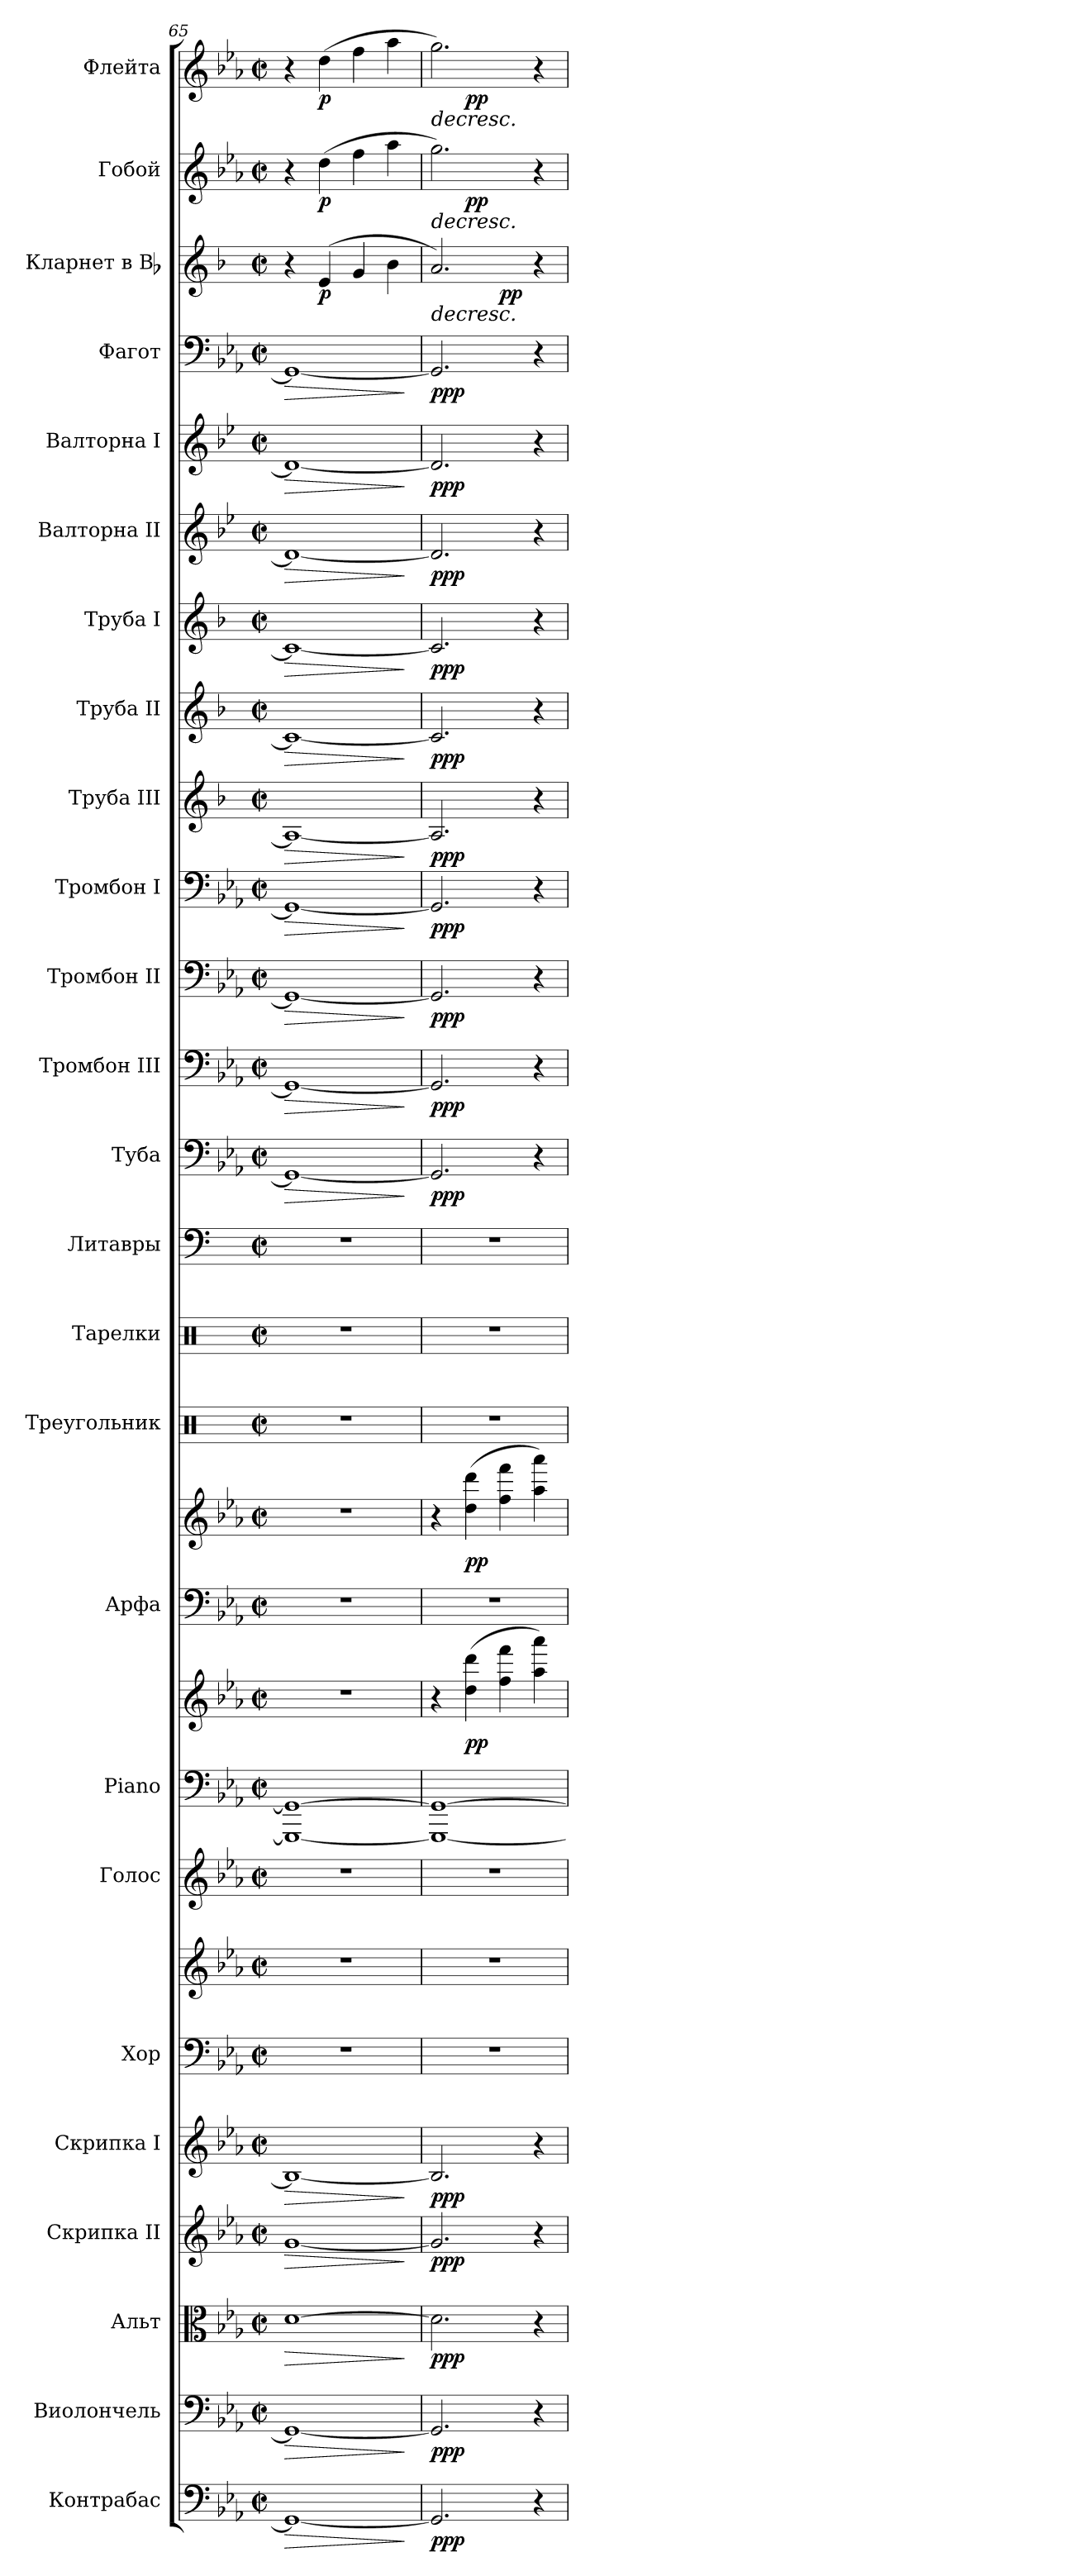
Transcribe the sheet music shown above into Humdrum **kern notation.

**kern	**dynam	**kern	**dynam	**kern	**dynam	**kern	**dynam	**kern	**dynam	**kern	**kern	**kern	**kern	**kern	**dynam	**kern	**kern	**dynam	**kern	**kern	**kern	**kern	**dynam	**kern	**dynam	**kern	**dynam	**kern	**dynam	**kern	**dynam	**kern	**dynam	**kern	**dynam	**kern	**dynam	**kern	**dynam	**kern	**dynam	**kern	**dynam	**kern	**dynam	**kern	**dynam
*part25	*part25	*part24	*part24	*part23	*part23	*part22	*part22	*part21	*part21	*part20	*part20	*part19	*part18	*part18	*part18	*part17	*part17	*part17	*part16	*part15	*part14	*part13	*part13	*part12	*part12	*part11	*part11	*part10	*part10	*part9	*part9	*part8	*part8	*part7	*part7	*part6	*part6	*part5	*part5	*part4	*part4	*part3	*part3	*part2	*part2	*part1	*part1
*staff28	*staff28	*staff27	*staff27	*staff26	*staff26	*staff25	*staff25	*staff24	*staff24	*staff23	*staff22	*staff21	*staff20	*staff19	*staff19/20	*staff18	*staff17	*staff17/18	*staff16	*staff15	*staff14	*staff13	*staff13	*staff12	*staff12	*staff11	*staff11	*staff10	*staff10	*staff9	*staff9	*staff8	*staff8	*staff7	*staff7	*staff6	*staff6	*staff5	*staff5	*staff4	*staff4	*staff3	*staff3	*staff2	*staff2	*staff1	*staff1
*I"Контрабас	*	*I"Виолончель	*	*I"Альт	*	*I"Скрипка II	*	*I"Скрипка I	*	*I"Хор	*	*I"Голос	*I"Piano	*	*	*I"Арфа	*	*	*I"Треугольник	*I"Тарелки	*I"Литавры	*I"Туба	*	*I"Тромбон III	*	*I"Тромбон II	*	*I"Тромбон I	*	*I"Труба III	*	*I"Труба II	*	*I"Труба I	*	*I"Валторна II	*	*I"Валторна I	*	*I"Фагот	*	*I"Кларнет в Bb	*	*I"Гобой	*	*I"Флейта	*
*	*	*	*	*	*	*I'Скр. II	*	*I'Скр. I	*	*	*	*	*I'Pno.	*	*	*	*	*	*	*	*	*	*	*I'Тромб. III	*	*I'Тромб. II	*	*I'Тромб. I	*	*I'Трб. III	*	*I'Трб. II	*	*I'Трб. I	*	*I'Валт. II	*	*I'Валт. I	*	*	*	*	*	*	*	*	*
*clefF4	*	*clefF4	*	*clefC3	*	*clefG2	*	*clefG2	*	*clefF4	*clefG2	*clefG2	*clefF4	*clefG2	*	*clefF4	*clefG2	*	*clefX	*clefX	*clefF4	*clefF4	*	*clefF4	*	*clefF4	*	*clefF4	*	*clefG2	*	*clefG2	*	*clefG2	*	*clefG2	*	*clefG2	*	*clefF4	*	*clefG2	*	*clefG2	*	*clefG2	*
*ITrd7c12	*	*	*	*	*	*	*	*	*	*	*	*	*	*	*	*	*	*	*	*	*	*	*	*	*	*	*	*	*	*ITrd1c2	*	*ITrd1c2	*	*ITrd1c2	*	*ITrd4c7	*	*ITrd4c7	*	*	*	*ITrd1c2	*	*	*	*	*
*k[b-e-a-]	*	*k[b-e-a-]	*	*k[b-e-a-]	*	*k[b-e-a-]	*	*k[b-e-a-]	*	*k[b-e-a-]	*k[b-e-a-]	*k[b-e-a-]	*k[b-e-a-]	*k[b-e-a-]	*	*k[b-e-a-]	*k[b-e-a-]	*	*k[]	*k[]	*k[]	*k[b-e-a-]	*	*k[b-e-a-]	*	*k[b-e-a-]	*	*k[b-e-a-]	*	*k[b-e-a-]	*	*k[b-e-a-]	*	*k[b-e-a-]	*	*k[b-e-a-]	*	*k[b-e-a-]	*	*k[b-e-a-]	*	*k[b-e-a-]	*	*k[b-e-a-]	*	*k[b-e-a-]	*
*c:	*	*c:	*	*c:	*	*c:	*	*c:	*	*c:	*c:	*c:	*c:	*c:	*	*c:	*c:	*	*C:	*C:	*a:	*c:	*	*c:	*	*c:	*	*c:	*	*c:	*	*c:	*	*c:	*	*c:	*	*c:	*	*c:	*	*c:	*	*c:	*	*c:	*
*M2/2	*	*M2/2	*	*M2/2	*	*M2/2	*	*M2/2	*	*M2/2	*M2/2	*M2/2	*M2/2	*M2/2	*	*M2/2	*M2/2	*	*M2/2	*M2/2	*M2/2	*M2/2	*	*M2/2	*	*M2/2	*	*M2/2	*	*M2/2	*	*M2/2	*	*M2/2	*	*M2/2	*	*M2/2	*	*M2/2	*	*M2/2	*	*M2/2	*	*M2/2	*
*met(c|)	*	*met(c|)	*	*met(c|)	*	*met(c|)	*	*met(c|)	*	*met(c|)	*met(c|)	*met(c|)	*met(c|)	*met(c|)	*	*met(c|)	*met(c|)	*	*met(c|)	*met(c|)	*met(c|)	*met(c|)	*	*met(c|)	*	*met(c|)	*	*met(c|)	*	*met(c|)	*	*met(c|)	*	*met(c|)	*	*met(c|)	*	*met(c|)	*	*met(c|)	*	*met(c|)	*	*met(c|)	*	*met(c|)	*
=65	=65	=65	=65	=65	=65	=65	=65	=65	=65	=65	=65	=65	=65	=65	=65	=65	=65	=65	=65	=65	=65	=65	=65	=65	=65	=65	=65	=65	=65	=65	=65	=65	=65	=65	=65	=65	=65	=65	=65	=65	=65	=65	=65	=65	=65	=65	=65
!	!LO:HP:b	!	!LO:HP:b	!	!LO:HP:b	!	!LO:HP:b	!	!LO:HP:b	!	!	!	!	!	!	!	!	!	!	!	!	!	!LO:HP:b	!	!LO:HP:b	!	!LO:HP:b	!	!LO:HP:b	!	!LO:HP:b	!	!LO:HP:b	!	!LO:HP:b	!	!LO:HP:b	!	!LO:HP:b	!	!LO:HP:b	!	!	!	!	!	!
1GGGi_<	>	1GGi_<	>	[>1di	>	[<1gi	>	1Bi_<	>	1r	1r	1r	1GGGi_< 1GGi_>	1r	.	1r	1r	.	1r	1r	1r	1GGi_<	>	1GGi_<	>	1GGi_<	>	1GGi_<	>	1Gi_<	>	1Bi_<	>	1Bi_<	>	1Gi_<	>	1Gi_<	>	1GGi_<	>	4r	.	4r	.	4r	.
.	.	.	.	.	.	.	.	.	.	.	.	.	.	.	.	.	.	.	.	.	.	.	.	.	.	.	.	.	.	.	.	.	.	.	.	.	.	.	.	.	.	(4di/	p	(4ddi\	p	(4ddi\	p
.	.	.	.	.	.	.	.	.	.	.	.	.	.	.	.	.	.	.	.	.	.	.	.	.	.	.	.	.	.	.	.	.	.	.	.	.	.	.	.	.	.	4fi/	.	4ffi\	.	4ffi\	.
.	.	.	.	.	.	.	.	.	.	.	.	.	.	.	.	.	.	.	.	.	.	.	.	.	.	.	.	.	.	.	.	.	.	.	.	.	.	.	.	.	.	4a-i\	.	4aa-i\	.	4aa-i\	.
.	]	.	]	.	]	.	]	.	]	.	.	.	.	.	.	.	.	.	.	.	.	.	]	.	]	.	]	.	]	.	]	.	]	.	]	.	]	.	]	.	]	.	.	.	.	.	.
=66	=66	=66	=66	=66	=66	=66	=66	=66	=66	=66	=66	=66	=66	=66	=66	=66	=66	=66	=66	=66	=66	=66	=66	=66	=66	=66	=66	=66	=66	=66	=66	=66	=66	=66	=66	=66	=66	=66	=66	=66	=66	=66	=66	=66	=66	=66	=66
!	!	!	!	!	!	!	!	!	!	!	!	!	!	!	!	!	!	!	!	!	!	!	!	!	!	!	!	!	!	!	!	!	!	!	!	!	!	!	!	!	!	!	!LO:HP:b	!	!LO:HP:b	!	!LO:HP:b
*	*	*	*	*	*	*	*	*	*	*	*	*	*	*	*	*	*	*	*	*	*	*	*	*	*	*	*	*	*	*	*	*	*	*	*	*	*	*	*	*	*	*^	*	*^	*	*^	*
2.GGGi/]	ppp	2.GGi/]	ppp	2.di\]	ppp	2.gi/]	ppp	2.Bi/]	ppp	1r	1r	1r	1GGGi_< 1GGi_>	4r	.	1r	4r	.	1r	1r	1r	2.GGi/]	ppp	2.GGi/]	ppp	2.GGi/]	ppp	2.GGi/]	ppp	2.Gi/]	ppp	2.Bi/]	ppp	2.Bi/]	ppp	2.Gi/]	ppp	2.Gi/]	ppp	2.GGi/]	ppp	2.gi/)	2ryy	>	2.ggi\)	4ryy	>	2.ggi\)	4ryy	>
.	.	.	.	.	.	.	.	.	.	.	.	.	.	(4ddi\ 4dddi	pp	.	(4ddi\ 4dddi	pp	.	.	.	.	.	.	.	.	.	.	.	.	.	.	.	.	.	.	.	.	.	.	.	.	.	.	.	2.ryy	pp	.	2.ryy	pp
.	.	.	.	.	.	.	.	.	.	.	.	.	.	4ffi\ 4fffi	.	.	4ffi\ 4fffi	.	.	.	.	.	.	.	.	.	.	.	.	.	.	.	.	.	.	.	.	.	.	.	.	.	2ryy	pp	.	.	.	.	.	.
4r	.	4r	.	4r	.	4r	.	4r	.	.	.	.	.	4aa-i\ 4aaa-i)	.	.	4aa-i\ 4aaa-i)	.	.	.	.	4r	.	4r	.	4r	.	4r	.	4r	.	4r	.	4r	.	4r	.	4r	.	4r	.	4r	.	]	4r	.	]	4r	.	]
*	*	*	*	*	*	*	*	*	*	*	*	*	*	*	*	*	*	*	*	*	*	*	*	*	*	*	*	*	*	*	*	*	*	*	*	*	*	*	*	*	*	*v	*v	*	*	*	*	*v	*v	*
*	*	*	*	*	*	*	*	*	*	*	*	*	*	*	*	*	*	*	*	*	*	*	*	*	*	*	*	*	*	*	*	*	*	*	*	*	*	*	*	*	*	*	*	*v	*v	*	*	*
=	=	=	=	=	=	=	=	=	=	=	=	=	=	=	=	=	=	=	=	=	=	=	=	=	=	=	=	=	=	=	=	=	=	=	=	=	=	=	=	=	=	=	=	=	=	=	=
*-	*-	*-	*-	*-	*-	*-	*-	*-	*-	*-	*-	*-	*-	*-	*-	*-	*-	*-	*-	*-	*-	*-	*-	*-	*-	*-	*-	*-	*-	*-	*-	*-	*-	*-	*-	*-	*-	*-	*-	*-	*-	*-	*-	*-	*-	*-	*-
